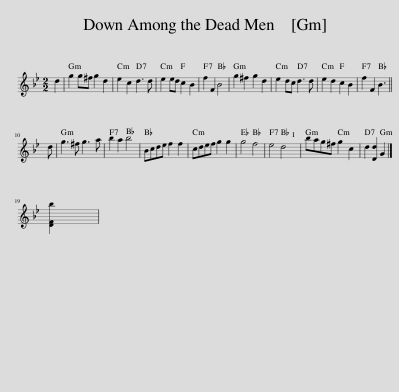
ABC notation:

X:1
L:1/8
M:2/2
I:linebreak $
K:Gmin
V:1 treble
V:1
 d2 | g2 g^f g2 d2 | e2 c2 d3 d | e2 ed c2 B2 | f2 F2 B4 | %5
 g2 ^f2 g2 d2 | e2 dc d3 d | e2 d2 c2 B2 | f2 F2 B3 ||$ d | %10
 g3 ^f g3 a | b2 a2 b4 | Bcde f2 f2 | cdef g2 g2 | g4 f4 | %15
 e4 d4 | bag^f g2 c2 | d2 [Dd]2 G2 |]$ [DFb]2 | %19
